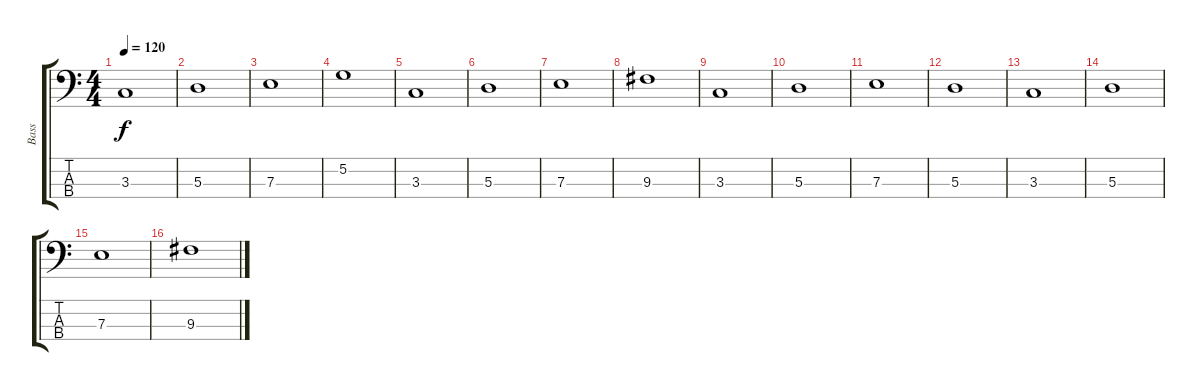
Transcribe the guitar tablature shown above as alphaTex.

\track ("Bass" "Bass") {instrument electricbasspick}
\staff {score tabs}
\tuning (G2 D2 A1 E1) {hide}
\ts (4 4)
\tempo 120
\clef f4
\ks c
3.3.1{dy f} |
5.3.1 |
7.3.1 |
5.2.1 |
3.3.1 |
5.3.1 |
7.3.1 |
9.3.1 |
3.3.1 |
5.3.1 |
7.3.1 |
5.3.1 |
3.3.1 |
5.3.1 |
7.3.1 |
9.3.1
